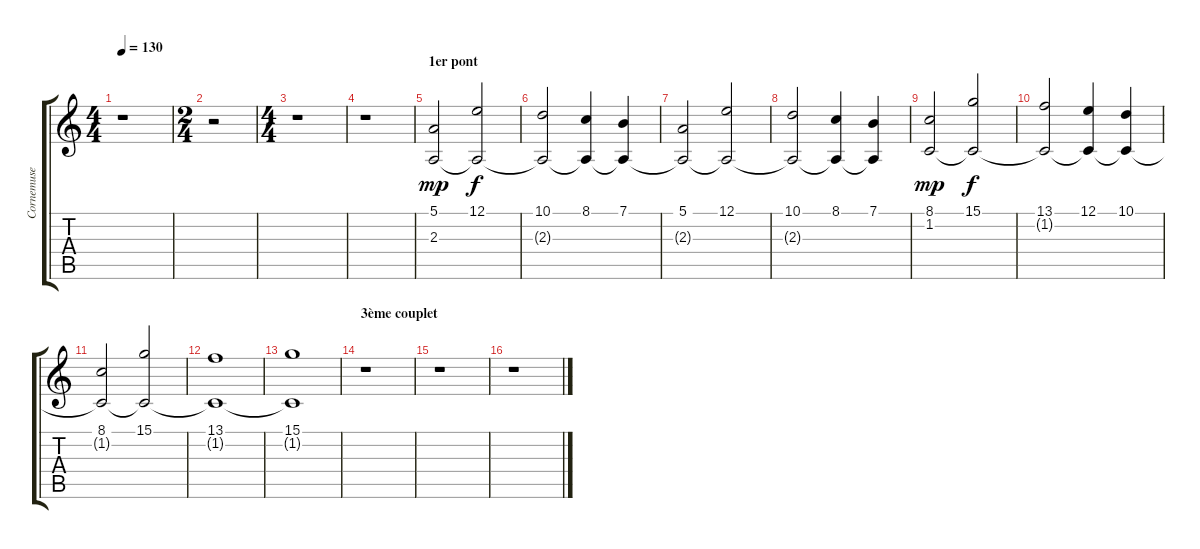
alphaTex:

\track ("Cornemuse" "Cornemuse") {instrument bagpipe}
\staff {score tabs}
\tuning (E4 B3 G3 D3 A2 E2) {hide}
\ts (4 4)
\tempo 130
\clef g2
\ks c
r.1{dy f} |
\ts (2 4)
r.2 |
\ts (4 4)
r.1 |
r.1 |
\section ("" "1er pont")
(5.1 2.3).2{dy mp} (12.1 2.3{t}).2{dy f} |
(10.1 2.3{t}).2 (8.1 2.3{t}).4 (7.1 2.3{t}).4 |
(5.1 2.3{t}).2 (12.1 2.3{t}).2 |
(10.1 2.3{t}).2 (8.1 2.3{t}).4 (7.1 2.3{t}).4 |
(8.1 1.2).2{dy mp} (15.1 1.2{t}).2{dy f} |
(13.1 1.2{t}).2 (12.1 1.2{t}).4 (10.1 1.2{t}).4 |
(8.1 1.2{t}).2 (15.1 1.2{t}).2 |
(13.1 1.2{t}).1 |
(15.1 1.2{t}).1 |
\section ("" "3ème couplet")
r.1 |
r.1 |
r.1
